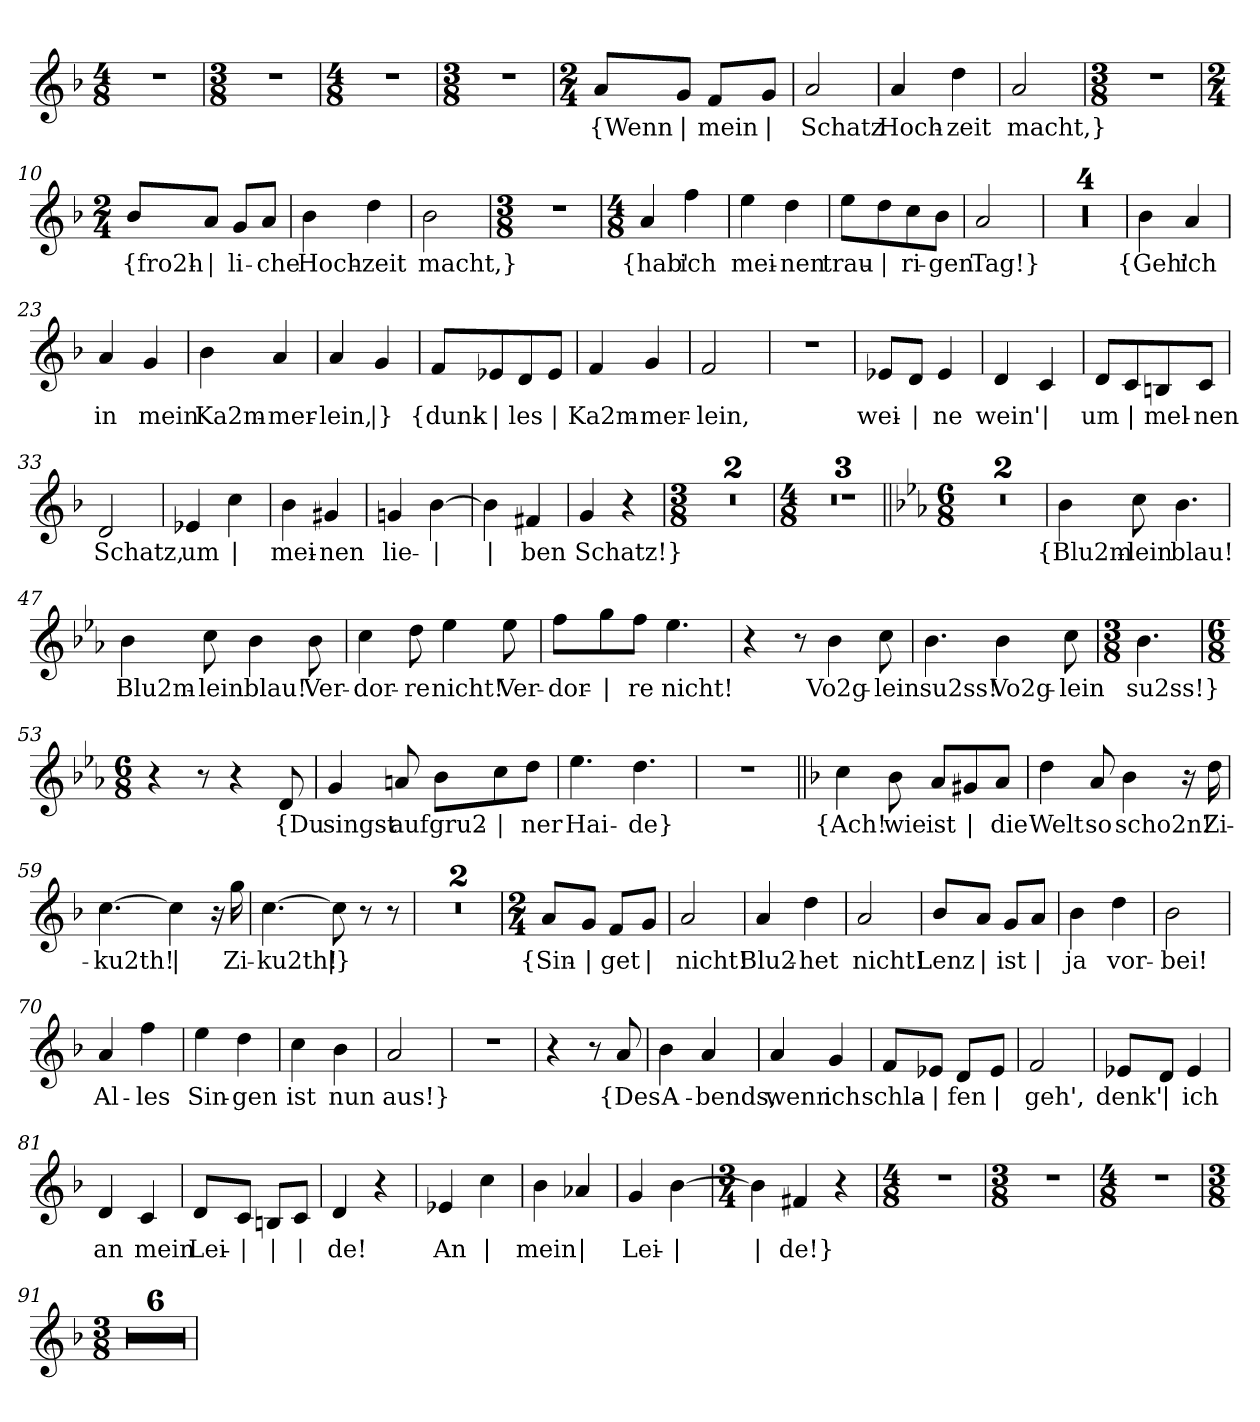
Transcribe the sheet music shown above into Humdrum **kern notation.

**kern	**text
*part1	*part1
*staff1	*staff1
*clefG2	*
*k[b-]	*
*M4/8	*
=1	=1
2r	.
=2	=2
*M3/8	*
4.r	.
=3	=3
*M4/8	*
2r	.
=4	=4
*M3/8	*
4.r	.
=5	=5
*M2/4	*
!	!LO:LY:b
8a/L	{Wenn
!	!LO:LY:b
8g/J	|
!	!LO:LY:b
8f/L	mein
!	!LO:LY:b
8g/J	|
=6	=6
!	!LO:LY:b
2a/	Schatz
=7	=7
!	!LO:LY:b
4a/	Hoch-
!	!LO:LY:b
4dd\	-zeit
=8	=8
!	!LO:LY:b
2a/	macht,}
=9	=9
*M3/8	*
4.r	.
=10	=10
*M2/4	*
!	!LO:LY:b
8b-/L	{fro2h-
!	!LO:LY:b
8a/J	|
!	!LO:LY:b
8g/L	-li-
!	!LO:LY:b
8a/J	-che
!!LO:LB:g=z
=11	=11
!	!LO:LY:b
4b-\	Hoch-
!	!LO:LY:b
4dd\	-zeit
=12	=12
!	!LO:LY:b
2b-\	macht,}
=13	=13
*M3/8	*
4.r	.
=14	=14
*M4/8	*
!	!LO:LY:b
4a/	{hab'
!	!LO:LY:b
4ff\	ich
=15	=15
!	!LO:LY:b
4ee\	mei-
!	!LO:LY:b
4dd\	-nen
=16	=16
!	!LO:LY:b
8ee\L	trau-
!	!LO:LY:b
8dd\	|
!	!LO:LY:b
8cc\	-ri-
!	!LO:LY:b
8b-\J	-gen
=17	=17
!	!LO:LY:b
2a/	Tag!}
=18	=18
2r	.
=19	=19
2r	.
=20	=20
2r	.
=21	=21
2r	.
!!LO:LB:g=z
=22	=22
!	!LO:LY:b
4b-\	{Geh'
!	!LO:LY:b
4a/	ich
=23	=23
!	!LO:LY:b
4a/	in
!	!LO:LY:b
4g/	mein
=24	=24
!	!LO:LY:b
4b-\	Ka2m-
!	!LO:LY:b
4a/	-mer-
=25	=25
!	!LO:LY:b
4a/	-lein,
!	!LO:LY:b
4g/	|}
=26	=26
!	!LO:LY:b
8f/L	{dunk-
!	!LO:LY:b
8e-X/	|
!	!LO:LY:b
8d/	-les
!	!LO:LY:b
8e-/J	|
=27	=27
!	!LO:LY:b
4f/	Ka2m-
!	!LO:LY:b
4g/	-mer-
=28	=28
!	!LO:LY:b
2f/	-lein,
=29	=29
2r	.
=30	=30
!	!LO:LY:b
8e-X/L	wei-
!	!LO:LY:b
8d/J	|
!	!LO:LY:b
4e-/	-ne
=31	=31
!	!LO:LY:b
4d/	wein'
!	!LO:LY:b
4c/	|
!!LO:LB:g=z
=32	=32
!	!LO:LY:b
8d/L	um
!	!LO:LY:b
8c/	|
!	!LO:LY:b
8Bn/	mel-
!	!LO:LY:b
8c/J	-nen
=33	=33
!	!LO:LY:b
2d/	Schatz,
=34	=34
!	!LO:LY:b
4e-X/	um
!	!LO:LY:b
4cc\	|
=35	=35
!	!LO:LY:b
4b-\	mei-
!	!LO:LY:b
4g#X/	-nen
=36	=36
!	!LO:LY:b
4gn/	lie-
!	!LO:LY:b
[4b-\	|
=37	=37
!	!LO:LY:b
4b-\]	|
!	!LO:LY:b
4f#X/	-ben
=38	=38
!	!LO:LY:b
4g/	Schatz!}
4r	.
=39	=39
*M3/8	*
4.r	.
=40	=40
4.r	.
=41	=41
*M4/8	*
2r	.
=42	=42
2r	.
=43	=43
2r	.
!!LO:LB:g=z
=44||	=44||
*k[b-e-a-]	*
*M6/8	*
2.r	.
=45	=45
2.r	.
=46	=46
!	!LO:LY:b
4b-\	{Blu2m-
!	!LO:LY:b
8cc\	-lein
!	!LO:LY:b
4.b-\	blau!
=47	=47
!	!LO:LY:b
4b-\	Blu2m-
!	!LO:LY:b
8cc\	-lein
!	!LO:LY:b
4b-\	blau!
!	!LO:LY:b
8b-\	Ver-
=48	=48
!	!LO:LY:b
4cc\	-dor-
!	!LO:LY:b
8dd\	-re
!	!LO:LY:b
4ee-\	nicht!
!	!LO:LY:b
8ee-\	Ver-
=49	=49
!	!LO:LY:b
8ff\L	-dor-
!	!LO:LY:b
8gg\	|
!	!LO:LY:b
8ff\J	-re
!	!LO:LY:b
4.ee-\	nicht!
!!LO:LB:g=z
=50	=50
4r	.
8r	.
!	!LO:LY:b
4b-\	Vo2g-
!	!LO:LY:b
8cc\	-lein
=51	=51
!	!LO:LY:b
4.b-\	su2ss!
!	!LO:LY:b
4b-\	Vo2g-
!	!LO:LY:b
8cc\	-lein
=52	=52
*M3/8	*
!	!LO:LY:b
4.b-\	su2ss!}
=53	=53
*M6/8	*
4r	.
8r	.
4r	.
!	!LO:LY:b
8d/	{Du
=54	=54
!	!LO:LY:b
4g/	singst
!	!LO:LY:b
8an/	auf
!	!LO:LY:b
8b-\L	gru2-
!	!LO:LY:b
8cc\	|
!	!LO:LY:b
8dd\J	-ner
=55	=55
!	!LO:LY:b
4.ee-\	Hai-
!	!LO:LY:b
4.dd\	-de}
=56	=56
2.r	.
!!LO:LB:g=z
=57||	=57||
*k[b-]	*
!	!LO:LY:b
4cc\	{Ach!
!	!LO:LY:b
8b-\	wie
!	!LO:LY:b
8a/L	ist
!	!LO:LY:b
8g#X/	|
!	!LO:LY:b
8a/J	die
=58	=58
!	!LO:LY:b
4dd\	Welt
!	!LO:LY:b
8a/	so
!	!LO:LY:b
4b-\	scho2n!
16r	.
!	!LO:LY:b
16dd\	Zi-
=59	=59
!	!LO:LY:b
[4.cc\	-ku2th!
!	!LO:LY:b
4cc\]	|
16r	.
!	!LO:LY:b
16gg\	Zi-
=60	=60
!	!LO:LY:b
[4.cc\	-ku2th!
!	!LO:LY:b
8cc\]	|}
8r	.
8r	.
=61	=61
2.r	.
=62	=62
2.r	.
=63	=63
*M2/4	*
!	!LO:LY:b
8a/L	{Sin-
!	!LO:LY:b
8g/J	|
!	!LO:LY:b
8f/L	-get
!	!LO:LY:b
8g/J	|
=64	=64
!	!LO:LY:b
2a/	nicht!
!!LO:LB:g=z
=65	=65
!	!LO:LY:b
4a/	Blu2-
!	!LO:LY:b
4dd\	-het
=66	=66
!	!LO:LY:b
2a/	nicht!
=67	=67
!	!LO:LY:b
8b-/L	Lenz
!	!LO:LY:b
8a/J	|
!	!LO:LY:b
8g/L	ist
!	!LO:LY:b
8a/J	|
=68	=68
!	!LO:LY:b
4b-\	ja
!	!LO:LY:b
4dd\	vor-
=69	=69
!	!LO:LY:b
2b-\	-bei!
=70	=70
!	!LO:LY:b
4a/	Al-
!	!LO:LY:b
4ff\	-les
=71	=71
!	!LO:LY:b
4ee\	Sin-
!	!LO:LY:b
4dd\	-gen
=72	=72
!	!LO:LY:b
4cc\	ist
!	!LO:LY:b
4b-\	nun
=73	=73
!	!LO:LY:b
2a/	aus!}
=74	=74
2r	.
=75	=75
4r	.
8r	.
!	!LO:LY:b
8a/	{Des
!!LO:LB:g=z
=76	=76
!	!LO:LY:b
4b-\	A-
!	!LO:LY:b
4a/	-bends,
=77	=77
!	!LO:LY:b
4a/	wenn
!	!LO:LY:b
4g/	ich
=78	=78
!	!LO:LY:b
8f/L	schla-
!	!LO:LY:b
8e-X/J	|
!	!LO:LY:b
8d/L	-fen
!	!LO:LY:b
8e-/J	|
=79	=79
!	!LO:LY:b
2f/	geh',
=80	=80
!	!LO:LY:b
8e-X/L	denk'
!	!LO:LY:b
8d/J	|
!	!LO:LY:b
4e-/	ich
=81	=81
!	!LO:LY:b
4d/	an
!	!LO:LY:b
4c/	mein
=82	=82
!	!LO:LY:b
8d/L	Lei-
!	!LO:LY:b
8c/J	|
!	!LO:LY:b
8Bn/L	|
!	!LO:LY:b
8c/J	|
=83	=83
!	!LO:LY:b
4d/	-de!
4r	.
=84	=84
!	!LO:LY:b
4e-X/	An
!	!LO:LY:b
4cc\	|
=85	=85
!	!LO:LY:b
4b-\	mein
!	!LO:LY:b
4a-X/	|
!!LO:LB:g=z
=86	=86
!	!LO:LY:b
4g/	Lei-
!	!LO:LY:b
[4b-\	|
=87	=87
*M3/4	*
!	!LO:LY:b
4b-\]	|
!	!LO:LY:b
4f#X/	-de!}
4r	.
=88	=88
*M4/8	*
2r	.
=89	=89
*M3/8	*
4.r	.
=90	=90
*M4/8	*
2r	.
=91	=91
*M3/8	*
4.r	.
=92	=92
4.r	.
=93	=93
4.r	.
=94	=94
4.r	.
=95	=95
4.r	.
=96	=96
4.r	.
=	=
*-	*-
